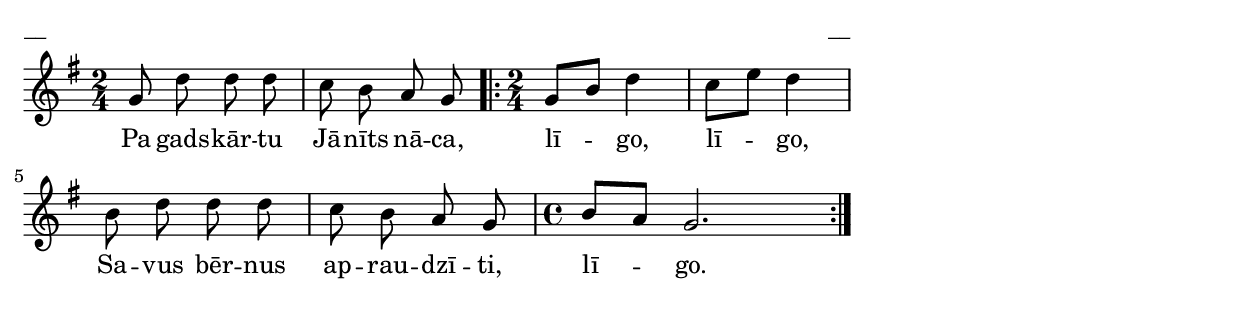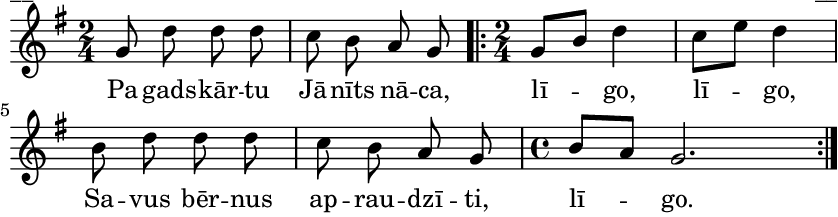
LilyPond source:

\version "2.13.18"
#(ly:set-option 'crop #t)

%\header {
%    title = "Pa gadskārtu Jānīts nāca"
%}
\paper {
line-width = 14\cm
left-margin = 0.4\cm
between-system-padding = 0.1\cm
between-system-space = 0.1\cm
}
\layout {
indent = #0
ragged-last = ##f
}

voiceA = \relative c' {
\clef "treble"
\key g \major
\time 2/4
g'8 d' d d | c8 b a g 
\repeat volta 2 { 
\time 2/4
g8[ b] d4 | 
c8[ e] d4 | b8 d d d | c8 b a g 
\time 4/4
b8[ a] g2.   
}
}

lyricA = \lyricmode {
Pa gads -- kār -- tu Jā -- nīts nā -- ca, lī -- go, lī -- go, 
Sa -- vus bēr -- nus ap -- rau -- dzī -- ti, lī -- go.
} 

fullScore = <<
\new Staff {
<<
\new Voice = "voiceA" { \oneVoice \autoBeamOff \voiceA }
\new Lyrics \lyricsto "voiceA" \lyricA
>>
}
>>

\score {
\fullScore
\header { piece = "__" opus = "__" }
}
\markup { \with-color #(x11-color 'white) \sans \smaller "__" }
\score {
\unfoldRepeats
\fullScore
\midi {
\context { \Staff \remove "Staff_performer" }
\context { \Voice \consists "Staff_performer" }
}
}


